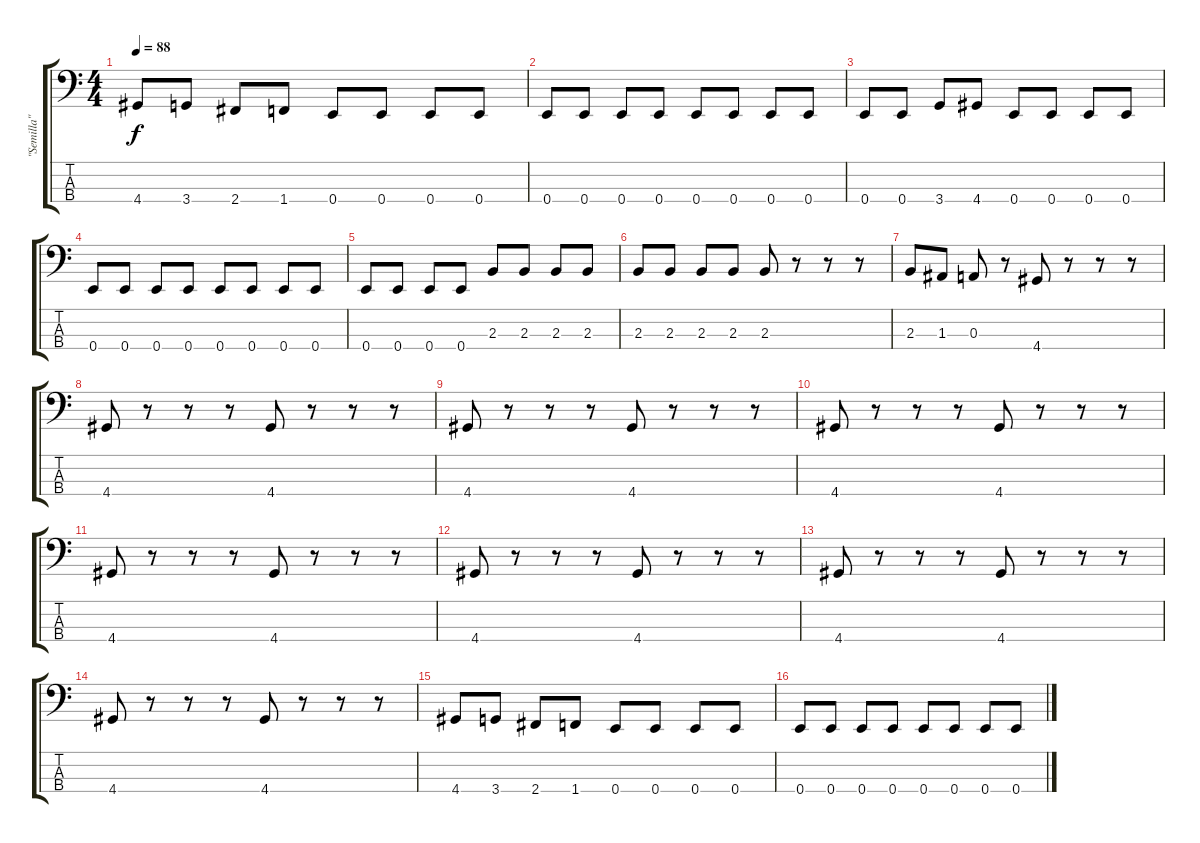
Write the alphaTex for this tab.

\track ("\"Semilla\" Bucciarelli" "\"Semilla\" ") {instrument electricbassfinger}
\staff {score tabs}
\tuning (G2 D2 A1 E1) {hide}
\ts (4 4)
\tempo 88
\clef f4
\ks c
4.4.8{dy f} 3.4.8 2.4.8 1.4.8 0.4.8 0.4.8 0.4.8 0.4.8 |
0.4.8 0.4.8 0.4.8 0.4.8 0.4.8 0.4.8 0.4.8 0.4.8 |
0.4.8 0.4.8 3.4.8 4.4.8 0.4.8 0.4.8 0.4.8 0.4.8 |
0.4.8 0.4.8 0.4.8 0.4.8 0.4.8 0.4.8 0.4.8 0.4.8 |
0.4.8 0.4.8 0.4.8 0.4.8 2.3.8 2.3.8 2.3.8 2.3.8 |
2.3.8 2.3.8 2.3.8 2.3.8 2.3.8 r.8 r.8 r.8 |
2.3.8 1.3.8 0.3.8 r.8 4.4.8 r.8 r.8 r.8 |
4.4.8 r.8 r.8 r.8 4.4.8 r.8 r.8 r.8 |
4.4.8 r.8 r.8 r.8 4.4.8 r.8 r.8 r.8 |
4.4.8 r.8 r.8 r.8 4.4.8 r.8 r.8 r.8 |
4.4.8 r.8 r.8 r.8 4.4.8 r.8 r.8 r.8 |
4.4.8 r.8 r.8 r.8 4.4.8 r.8 r.8 r.8 |
4.4.8 r.8 r.8 r.8 4.4.8 r.8 r.8 r.8 |
4.4.8 r.8 r.8 r.8 4.4.8 r.8 r.8 r.8 |
4.4.8 3.4.8 2.4.8 1.4.8 0.4.8 0.4.8 0.4.8 0.4.8 |
0.4.8 0.4.8 0.4.8 0.4.8 0.4.8 0.4.8 0.4.8 0.4.8
